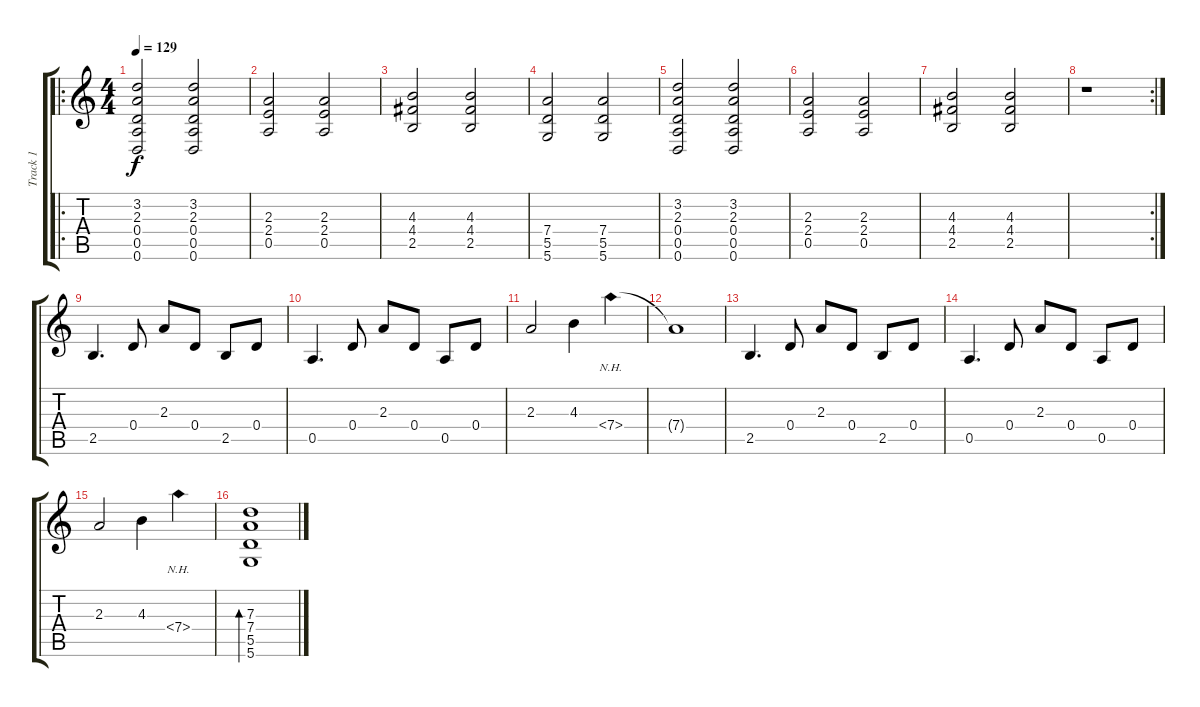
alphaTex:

\track ("Track 1" "Track 1") {instrument acousticguitarsteel}
\staff {score tabs}
\tuning (E4 B3 G3 D3 A2 D2) {hide}
\ro
\ts (4 4)
\tempo 129
\clef g2
\ks c
(3.2 2.3 0.4 0.5 0.6).2{dy f} (3.2 2.3 0.4 0.5 0.6).2 |
(2.3 2.4 0.5).2 (2.3 2.4 0.5).2 |
(4.3 4.4 2.5).2 (4.3 4.4 2.5).2 |
(7.4 5.5 5.6).2 (7.4 5.5 5.6).2 |
(3.2 2.3 0.4 0.5 0.6).2 (3.2 2.3 0.4 0.5 0.6).2 |
(2.3 2.4 0.5).2 (2.3 2.4 0.5).2 |
(4.3 4.4 2.5).2 (4.3 4.4 2.5).2 |
\rc 2
r.1 |
2.5.4{d} 0.4.8 2.3.8 0.4.8 2.5.8 0.4.8 |
0.5.4{d} 0.4.8 2.3.8 0.4.8 0.5.8 0.4.8 |
2.3.2 4.3.4 7.4{nh}.4 |
7.4{t}.1 |
2.5.4{d} 0.4.8 2.3.8 0.4.8 2.5.8 0.4.8 |
0.5.4{d} 0.4.8 2.3.8 0.4.8 0.5.8 0.4.8 |
2.3.2 4.3.4 7.4{nh}.4 |
(7.3 7.4 5.5 5.6).1{bd 240}
